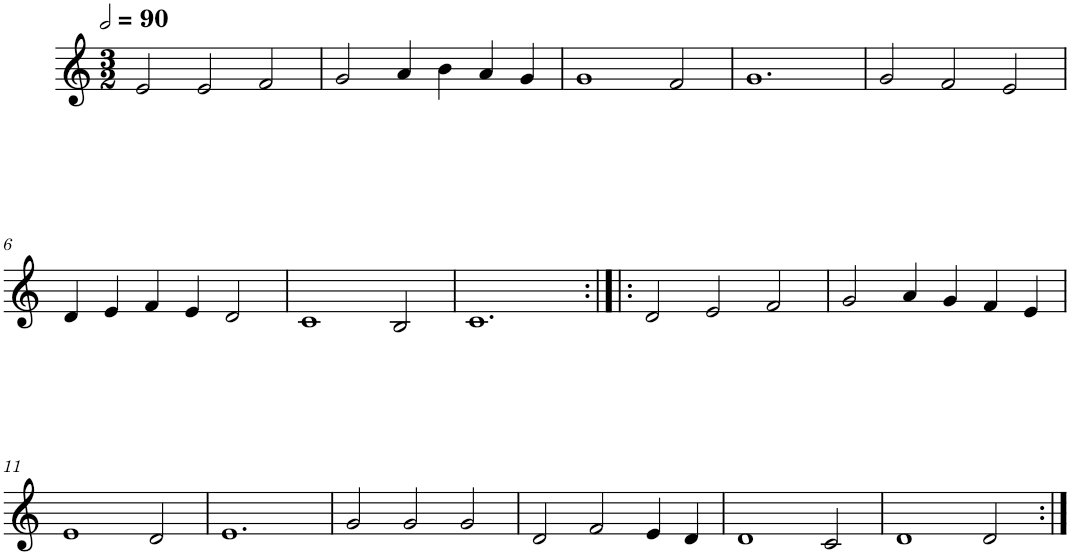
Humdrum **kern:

**kern
*part1
*staff1
*I"Quatre parties
*clefG2
*k[]
*M3/2
*MM180
=1
2e/
2e/
2f/
=2
2g/
4a/
4b\
4a/
4g/
=3
1g
2f/
=4
1.g
=5
2g/
2f/
2e/
!!LO:LB:g=z
=6
4d/
4e/
4f/
4e/
2d/
=7
1c
2B/
=8
1.c
=9:|!|:
2d/
2e/
2f/
=10
2g/
4a/
4g/
4f/
4e/
!!LO:LB:g=z
=11
1e
2d/
=12
1.e
=13
2g/
2g/
2g/
=14
2d/
2f/
4e/
4d/
=15
1d
2c/
=16
1d
2d/
=:|!
*-
